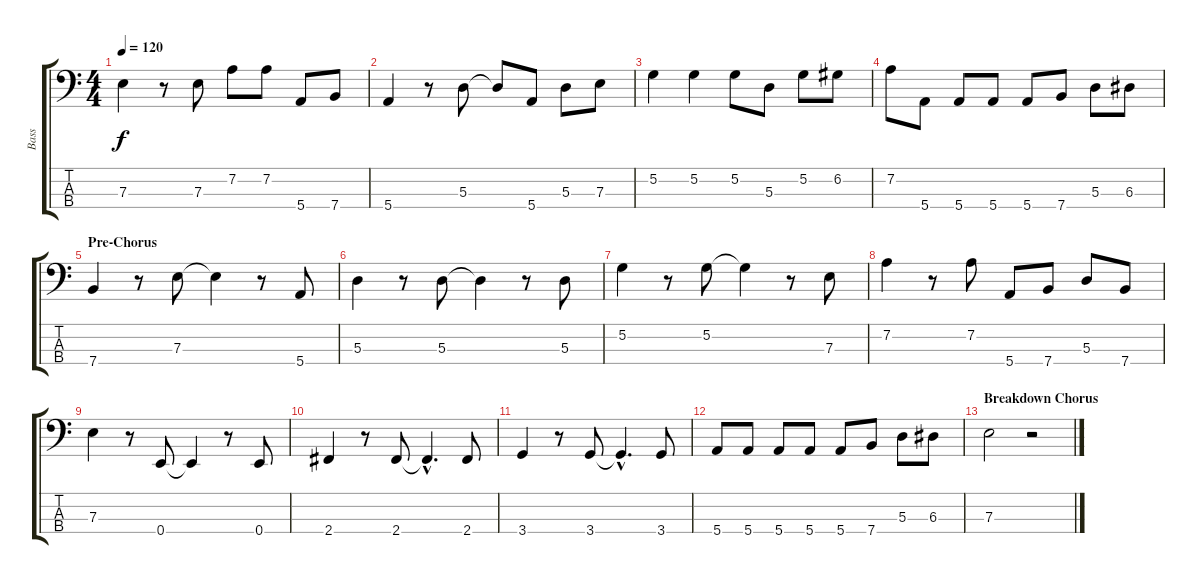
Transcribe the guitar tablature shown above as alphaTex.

\track ("Bass" "Bass") {instrument electricbassfinger}
\staff {score tabs}
\tuning (G2 D2 A1 E1) {hide}
\ts (4 4)
\tempo 120
\clef f4
\ks c
7.3.4{dy f} r.8 7.3.8 7.2.8 7.2.8 5.4.8 7.4.8 |
5.4.4 r.8 5.3.8 5.3{t}.8 5.4.8 5.3.8 7.3.8 |
5.2.4 5.2.4 5.2.8 5.3.8 5.2.8 6.2.8 |
7.2.8 5.4.8 5.4.8 5.4.8 5.4.8 7.4.8 5.3.8 6.3.8 |
\section ("" "Pre-Chorus")
7.4.4 r.8 7.3.8 7.3{t}.4 r.8 5.4.8 |
5.3.4 r.8 5.3.8 5.3{t}.4 r.8 5.3.8 |
5.2.4 r.8 5.2.8 5.2{t}.4 r.8 7.3.8 |
7.2.4 r.8 7.2.8 5.4.8 7.4.8 5.3.8 7.4.8 |
7.3.4 r.8 0.4.8 0.4{t}.4 r.8 0.4.8 |
2.4.4 r.8 2.4.8 2.4{hac t}.4{d} 2.4.8 |
3.4.4 r.8 3.4.8 3.4{hac t}.4{d} 3.4.8 |
5.4.8 5.4.8 5.4.8 5.4.8 5.4.8 7.4.8 5.3.8 6.3.8 |
\section ("" "Breakdown Chorus")
7.3.2 r.2
